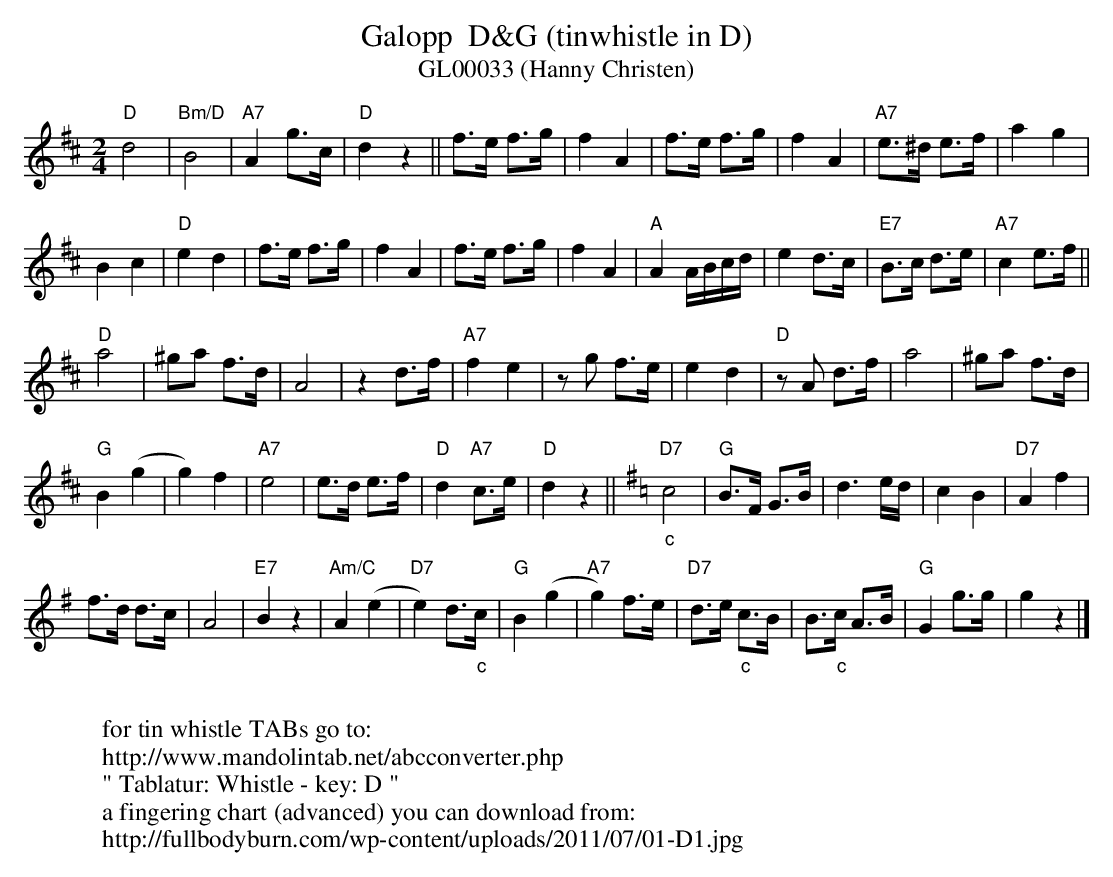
X:1
T:Galopp  D&G (tinwhistle in D)
T:GL00033 (Hanny Christen)
M:2/4
L:1/8
K:D %%MIDI gchordon
"D"d4 | "Bm/D"B4 | "A7"A2g>c | "D"d2z2 || f>e f>g | f2A2 | f>e f>g | f2A2 | \
"A7"e>^d e>f | a2g2 |
B2c2 | "D"e2d2 | f>e f>g | f2A2 | f>e f>g | f2A2 | \
"A"A2A/2B/2c/2d/2 | e2 d>c | "E7"B>c d>e | "A7"c2 e>f ||
"D"a4 | ^ga f>d | A4 | \
z2d>f | "A7"f2e2 | zg f>e | e2d2 | "D"zA d>f | a4 | ^ga f>d |
"G"B2 (g2 | g2)f2 | \
"A7"e4 | e>d e>f | "D"d2 "A7"c>e | "D"d2z2 || [K:G] "D7""_c"c4 | "G"B>F G>B | d3 e/2d/2 | \
c2B2 | "D7"A2f2 |
f>d d>c | A4 | "E7"B2z2 | "Am/C"A2 (e2 | "D7"e2) d>"_c"c | "G"B2 (g2 | \
"A7"g2) f>e | "D7"d>e "_c"c>B | B>"_c"c A>B | "G"G2 g>g | g2z2 |]
W:
W:for tin whistle TABs go to:
W:http://www.mandolintab.net/abcconverter.php
W:" Tablatur: Whistle - key: D "
W:a fingering chart (advanced) you can download from:
W:http://fullbodyburn.com/wp-content/uploads/2011/07/01-D1.jpg
